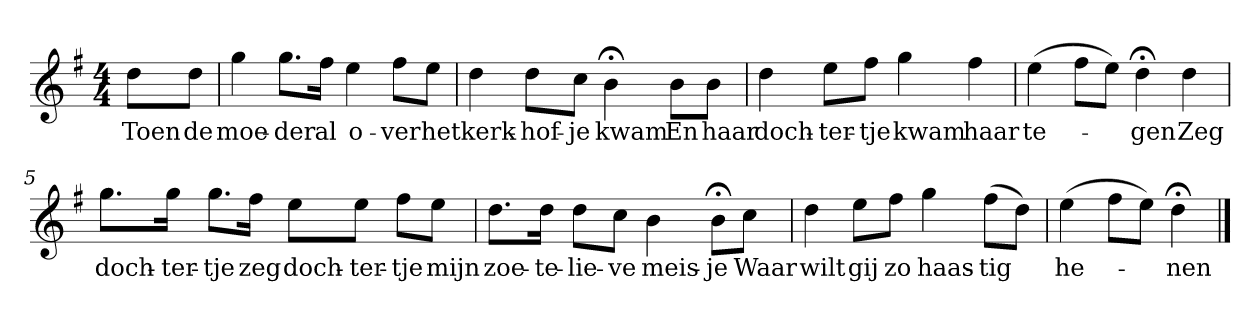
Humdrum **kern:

**kern	**text
*part1	*part1
*staff1	*staff1
*k[f#]	*
*G:	*
*M4/4	*
*MM120	*
=	=
8ddL	Toen
8ddJ	de
=1	=1
4gg	moe-
8.ggL	-der
16ff#Jk	al
4ee	o-
8ff#L	-ver
8eeJ	het
=2	=2
4dd	kerk-
8ddL	-hof-
8ccJ	-je
4b;<	kwam
8bL	En
8bJ	haar
=3	=3
4dd	doch-
8eeL	-ter-
8ff#J	-tje
4gg	kwam
4ff#	haar
=4	=4
(4ee	te-
8ff#L	.
8eeJ)	.
4dd;<	-gen
4dd	Zeg
=5	=5
8.ggL	doch-
16ggJk	-ter-
8.ggL	-tje
16ff#Jk	zeg
8eeL	doch-
8eeJ	-ter-
8ff#L	-tje
8eeJ	mijn
=6	=6
8.ddL	zoe-
16ddJk	-te-
8ddL	-lie-
8ccJ	-ve
4b	meis-
8b;<L	-je
8ccJ	Waar
=7	=7
4dd	wilt
8eeL	gij
8ff#J	zo
4gg	haas-
(8ff#L	-tig
8ddJ)	.
=8	=8
(4ee	he-
8ff#L	.
8eeJ)	.
4dd;<	-nen
==	==
*-	*-
